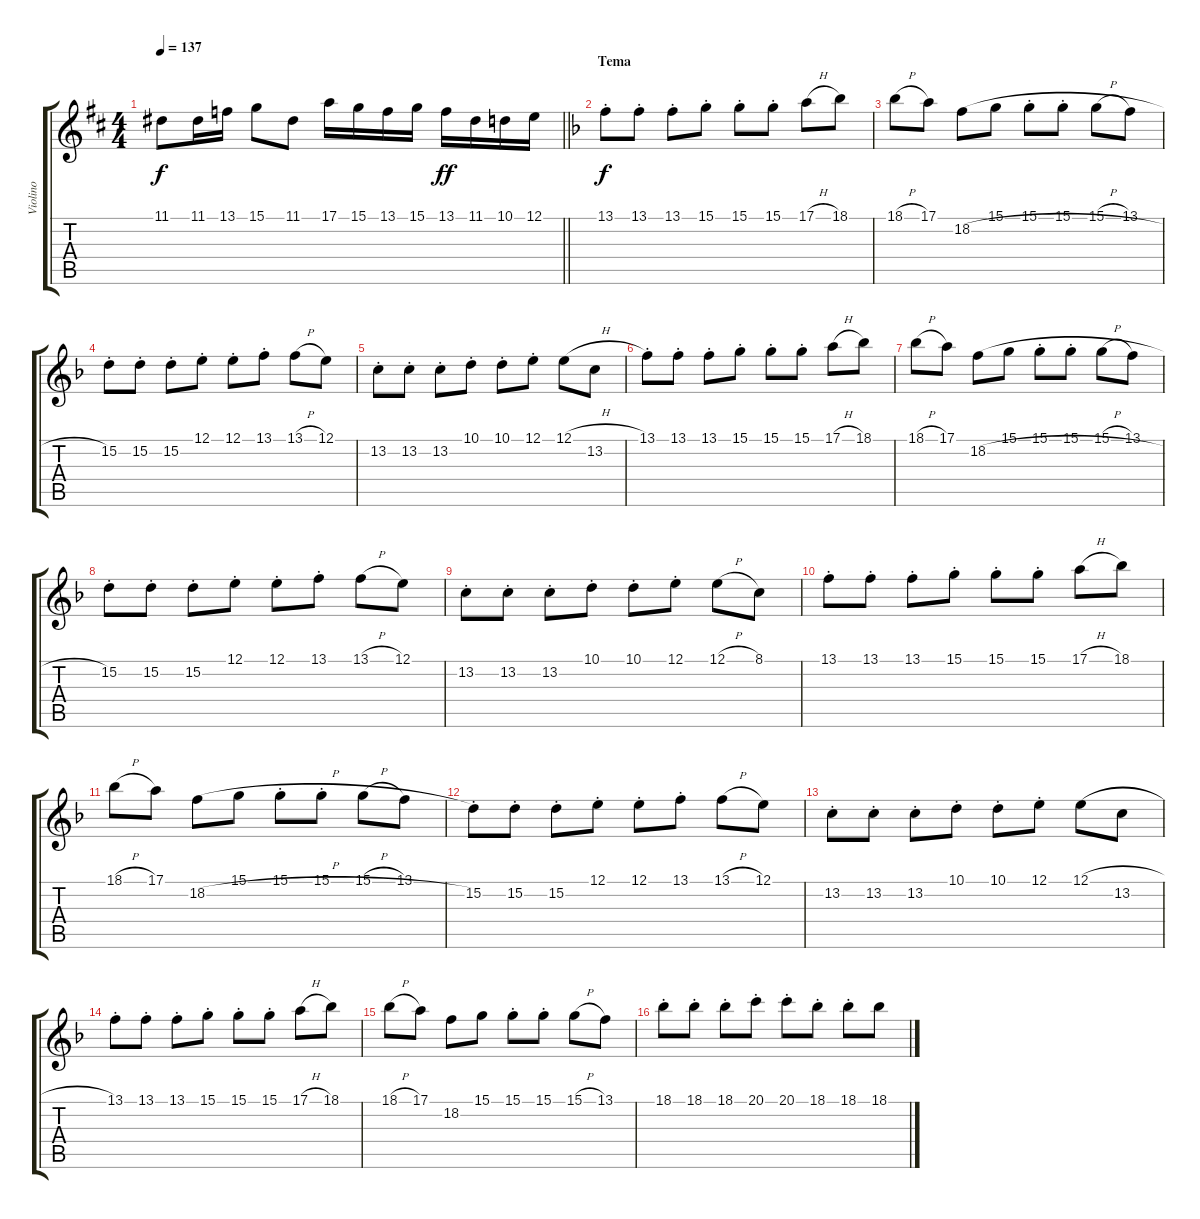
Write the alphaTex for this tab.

\track ("Violino" "Violino") {instrument stringensemble1}
\staff {score tabs}
\tuning (E4 B3 G3 D3 A2 E2) {hide}
\ts (4 4)
\tempo 137
\clef g2
\barLineRight lightlight
\ks bminor
11.1.8{dy f} 11.1.16 13.1.16 15.1.8 11.1.8 17.1.16 15.1.16 13.1.16 15.1.16 13.1.16{dy ff} 11.1.16 10.1.16 12.1.16 |
\section ("" "Tema")
\ks dminor
13.1{st}.8{dy f} 13.1{st}.8 13.1{st}.8 15.1{st}.8 15.1{st}.8 15.1{st}.8 17.1{h}.8 18.1.8 |
18.1{h}.8 17.1.8 18.2{h}.8 15.1.8 15.1{st}.8 15.1{st}.8 15.1{h}.8 13.1.8 |
15.2{st}.8 15.2{st}.8 15.2{st}.8 12.1{st}.8 12.1{st}.8 13.1{st}.8 13.1{h}.8 12.1.8 |
13.2{st}.8 13.2{st}.8 13.2{st}.8 10.1{st}.8 10.1{st}.8 12.1{st}.8 12.1{h}.8 13.2.8 |
13.1{st}.8 13.1{st}.8 13.1{st}.8 15.1{st}.8 15.1{st}.8 15.1{st}.8 17.1{h}.8 18.1.8 |
18.1{h}.8 17.1.8 18.2{h}.8 15.1.8 15.1{st}.8 15.1{st}.8 15.1{h}.8 13.1.8 |
15.2{st}.8 15.2{st}.8 15.2{st}.8 12.1{st}.8 12.1{st}.8 13.1{st}.8 13.1{h}.8 12.1.8 |
13.2{st}.8 13.2{st}.8 13.2{st}.8 10.1{st}.8 10.1{st}.8 12.1{st}.8 12.1{h}.8 8.1.8 |
13.1{st}.8 13.1{st}.8 13.1{st}.8 15.1{st}.8 15.1{st}.8 15.1{st}.8 17.1{h}.8 18.1.8 |
18.1{h}.8 17.1.8 18.2{h}.8 15.1.8 15.1{st}.8 15.1{st}.8 15.1{h}.8 13.1.8 |
15.2{st}.8 15.2{st}.8 15.2{st}.8 12.1{st}.8 12.1{st}.8 13.1{st}.8 13.1{h}.8 12.1.8 |
13.2{st}.8 13.2{st}.8 13.2{st}.8 10.1{st}.8 10.1{st}.8 12.1{st}.8 12.1{h}.8 13.2.8 |
13.1{st}.8 13.1{st}.8 13.1{st}.8 15.1{st}.8 15.1{st}.8 15.1{st}.8 17.1{h}.8 18.1.8 |
18.1{h}.8 17.1.8 18.2.8 15.1.8 15.1{st}.8 15.1{st}.8 15.1{h}.8 13.1.8 |
18.1{st}.8 18.1{st}.8 18.1{st}.8 20.1{st}.8 20.1{st}.8 18.1{st}.8 18.1{st}.8 18.1{h}.8
